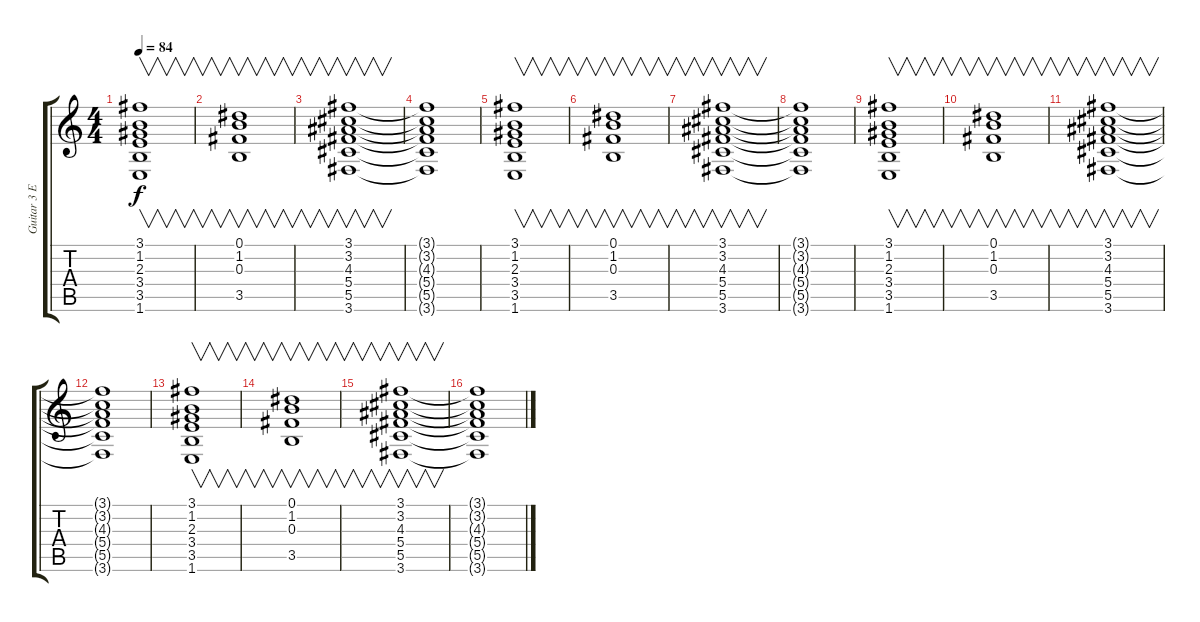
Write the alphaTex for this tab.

\track ("Guitar 3 Electric Clea" "Guitar 3 E") {instrument electricguitarclean}
\staff {score tabs}
\tuning (Eb4 Bb3 Gb3 Db3 Ab2 Eb2) {hide}
\ts (4 4)
\tempo 84
\clef g2
\ks c
(3.1 1.2 2.3 3.4 3.5 1.6).1{v dy f} |
(0.1 1.2 0.3 3.5).1{v} |
(3.1 3.2 4.3 5.4 5.5 3.6).1{v} |
(3.1{t} 3.2{t} 4.3{t} 5.4{t} 5.5{t} 3.6{t}).1 |
(3.1 1.2 2.3 3.4 3.5 1.6).1{v} |
(0.1 1.2 0.3 3.5).1{v} |
(3.1 3.2 4.3 5.4 5.5 3.6).1{v} |
(3.1{t} 3.2{t} 4.3{t} 5.4{t} 5.5{t} 3.6{t}).1 |
(3.1 1.2 2.3 3.4 3.5 1.6).1{v} |
(0.1 1.2 0.3 3.5).1{v} |
(3.1 3.2 4.3 5.4 5.5 3.6).1{v} |
(3.1{t} 3.2{t} 4.3{t} 5.4{t} 5.5{t} 3.6{t}).1 |
(3.1 1.2 2.3 3.4 3.5 1.6).1{v} |
(0.1 1.2 0.3 3.5).1{v} |
(3.1 3.2 4.3 5.4 5.5 3.6).1{v} |
(3.1{t} 3.2{t} 4.3{t} 5.4{t} 5.5{t} 3.6{t}).1
